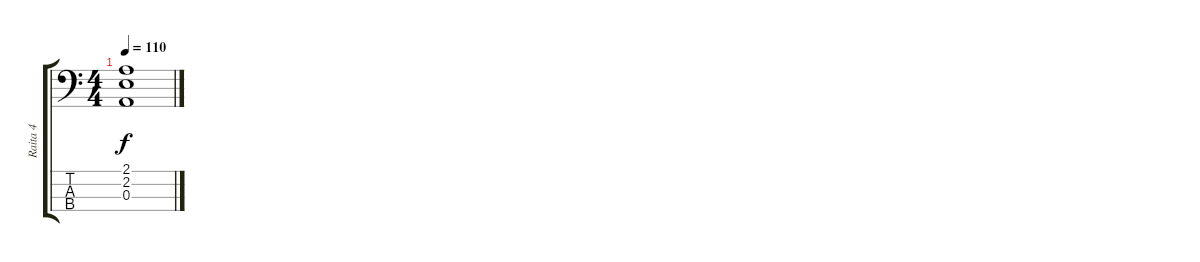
\track ("Raita 4" "Raita 4") {instrument fretlessbass}
\staff {score tabs}
\tuning (G2 D2 A1 E1) {hide}
\ts (4 4)
\tempo 110
\clef f4
\ks c
(2.1 2.2 0.3).1{dy f}
